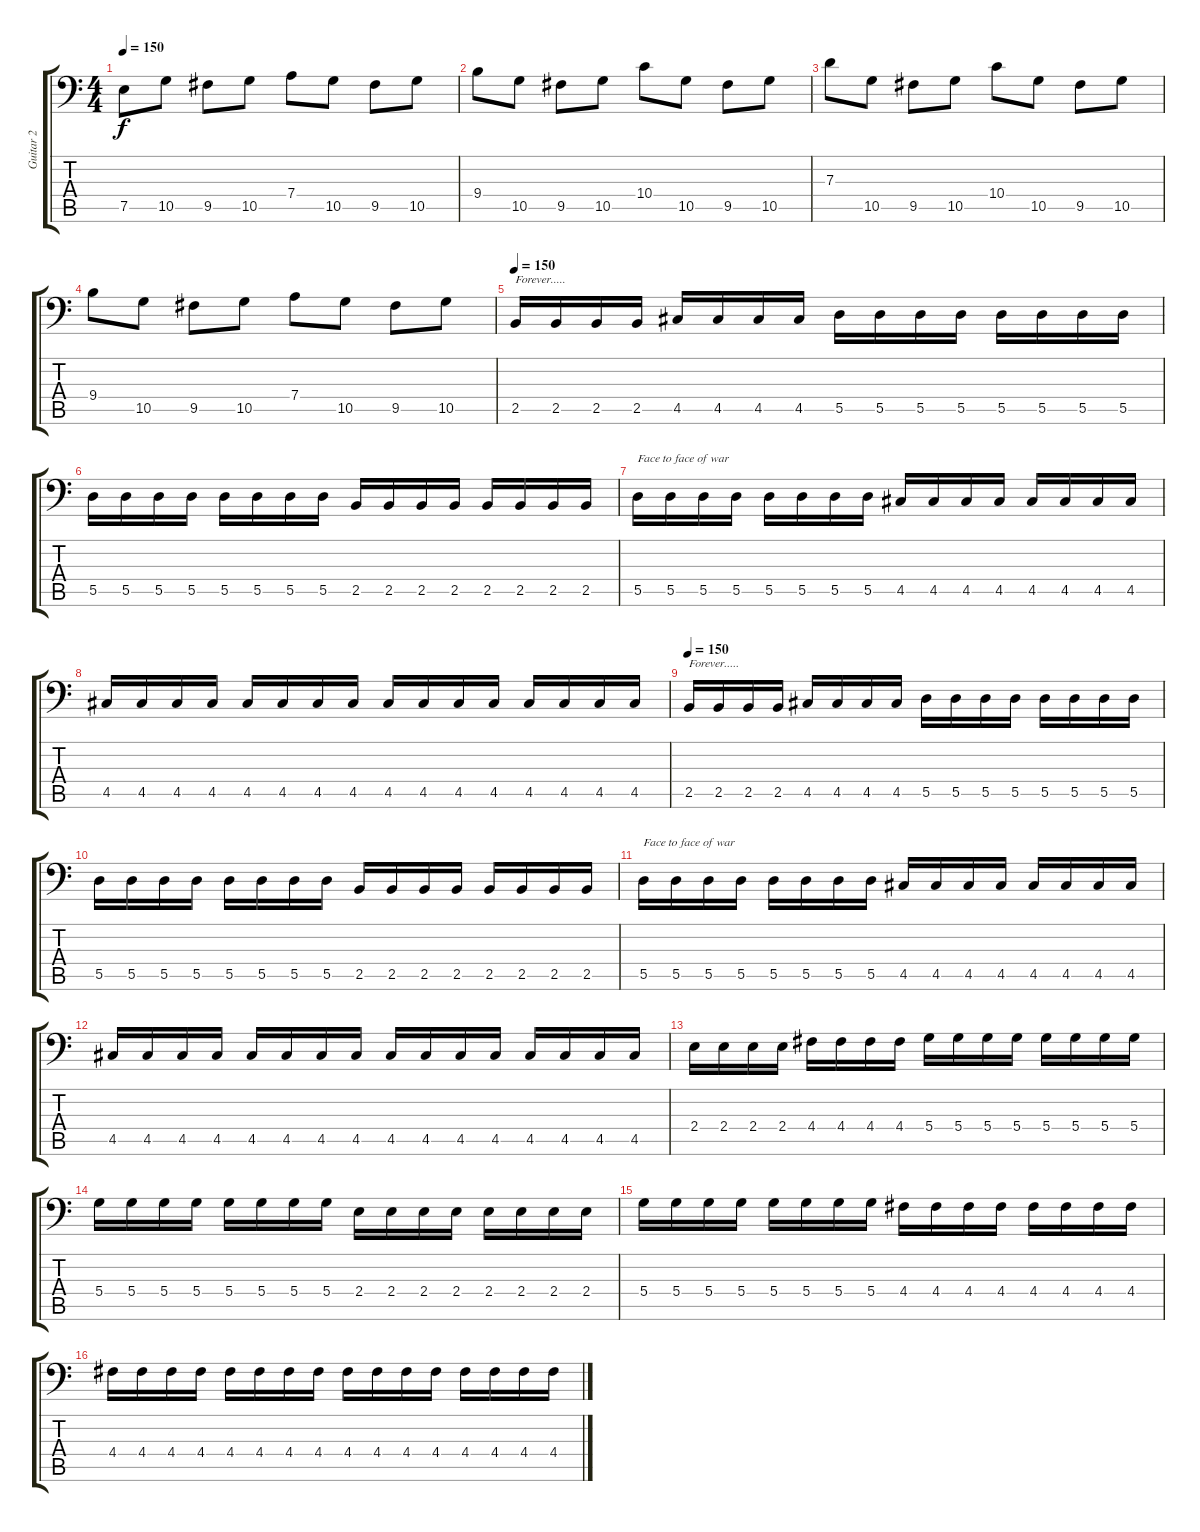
\track ("Guitar 2" "Guitar 2") {instrument distortionguitar}
\staff {score tabs}
\tuning (E3 B2 G2 D2 A1 E1) {hide}
\ts (4 4)
\tempo 150
\clef f4
\ks c
7.5.8{dy f} 10.5.8 9.5.8 10.5.8 7.4.8 10.5.8 9.5.8 10.5.8 |
9.4.8 10.5.8 9.5.8 10.5.8 10.4.8 10.5.8 9.5.8 10.5.8 |
7.3.8 10.5.8 9.5.8 10.5.8 10.4.8 10.5.8 9.5.8 10.5.8 |
9.4.8 10.5.8 9.5.8 10.5.8 7.4.8 10.5.8 9.5.8 10.5.8 |
\tempo 150
2.5.16{txt "Forever....."} 2.5.16 2.5.16 2.5.16 4.5.16 4.5.16 4.5.16 4.5.16 5.5.16 5.5.16 5.5.16 5.5.16 5.5.16 5.5.16 5.5.16 5.5.16 |
5.5.16 5.5.16 5.5.16 5.5.16 5.5.16 5.5.16 5.5.16 5.5.16 2.5.16 2.5.16 2.5.16 2.5.16 2.5.16 2.5.16 2.5.16 2.5.16 |
5.5.16{txt "Face to face of war"} 5.5.16 5.5.16 5.5.16 5.5.16 5.5.16 5.5.16 5.5.16 4.5.16 4.5.16 4.5.16 4.5.16 4.5.16 4.5.16 4.5.16 4.5.16 |
4.5.16 4.5.16 4.5.16 4.5.16 4.5.16 4.5.16 4.5.16 4.5.16 4.5.16 4.5.16 4.5.16 4.5.16 4.5.16 4.5.16 4.5.16 4.5.16 |
\tempo 150
2.5.16{txt "Forever....."} 2.5.16 2.5.16 2.5.16 4.5.16 4.5.16 4.5.16 4.5.16 5.5.16 5.5.16 5.5.16 5.5.16 5.5.16 5.5.16 5.5.16 5.5.16 |
5.5.16 5.5.16 5.5.16 5.5.16 5.5.16 5.5.16 5.5.16 5.5.16 2.5.16 2.5.16 2.5.16 2.5.16 2.5.16 2.5.16 2.5.16 2.5.16 |
5.5.16{txt "Face to face of war"} 5.5.16 5.5.16 5.5.16 5.5.16 5.5.16 5.5.16 5.5.16 4.5.16 4.5.16 4.5.16 4.5.16 4.5.16 4.5.16 4.5.16 4.5.16 |
4.5.16 4.5.16 4.5.16 4.5.16 4.5.16 4.5.16 4.5.16 4.5.16 4.5.16 4.5.16 4.5.16 4.5.16 4.5.16 4.5.16 4.5.16 4.5.16 |
2.4.16 2.4.16 2.4.16 2.4.16 4.4.16 4.4.16 4.4.16 4.4.16 5.4.16 5.4.16 5.4.16 5.4.16 5.4.16 5.4.16 5.4.16 5.4.16 |
5.4.16 5.4.16 5.4.16 5.4.16 5.4.16 5.4.16 5.4.16 5.4.16 2.4.16 2.4.16 2.4.16 2.4.16 2.4.16 2.4.16 2.4.16 2.4.16 |
5.4.16 5.4.16 5.4.16 5.4.16 5.4.16 5.4.16 5.4.16 5.4.16 4.4.16 4.4.16 4.4.16 4.4.16 4.4.16 4.4.16 4.4.16 4.4.16 |
4.4.16 4.4.16 4.4.16 4.4.16 4.4.16 4.4.16 4.4.16 4.4.16 4.4.16 4.4.16 4.4.16 4.4.16 4.4.16 4.4.16 4.4.16 4.4.16
